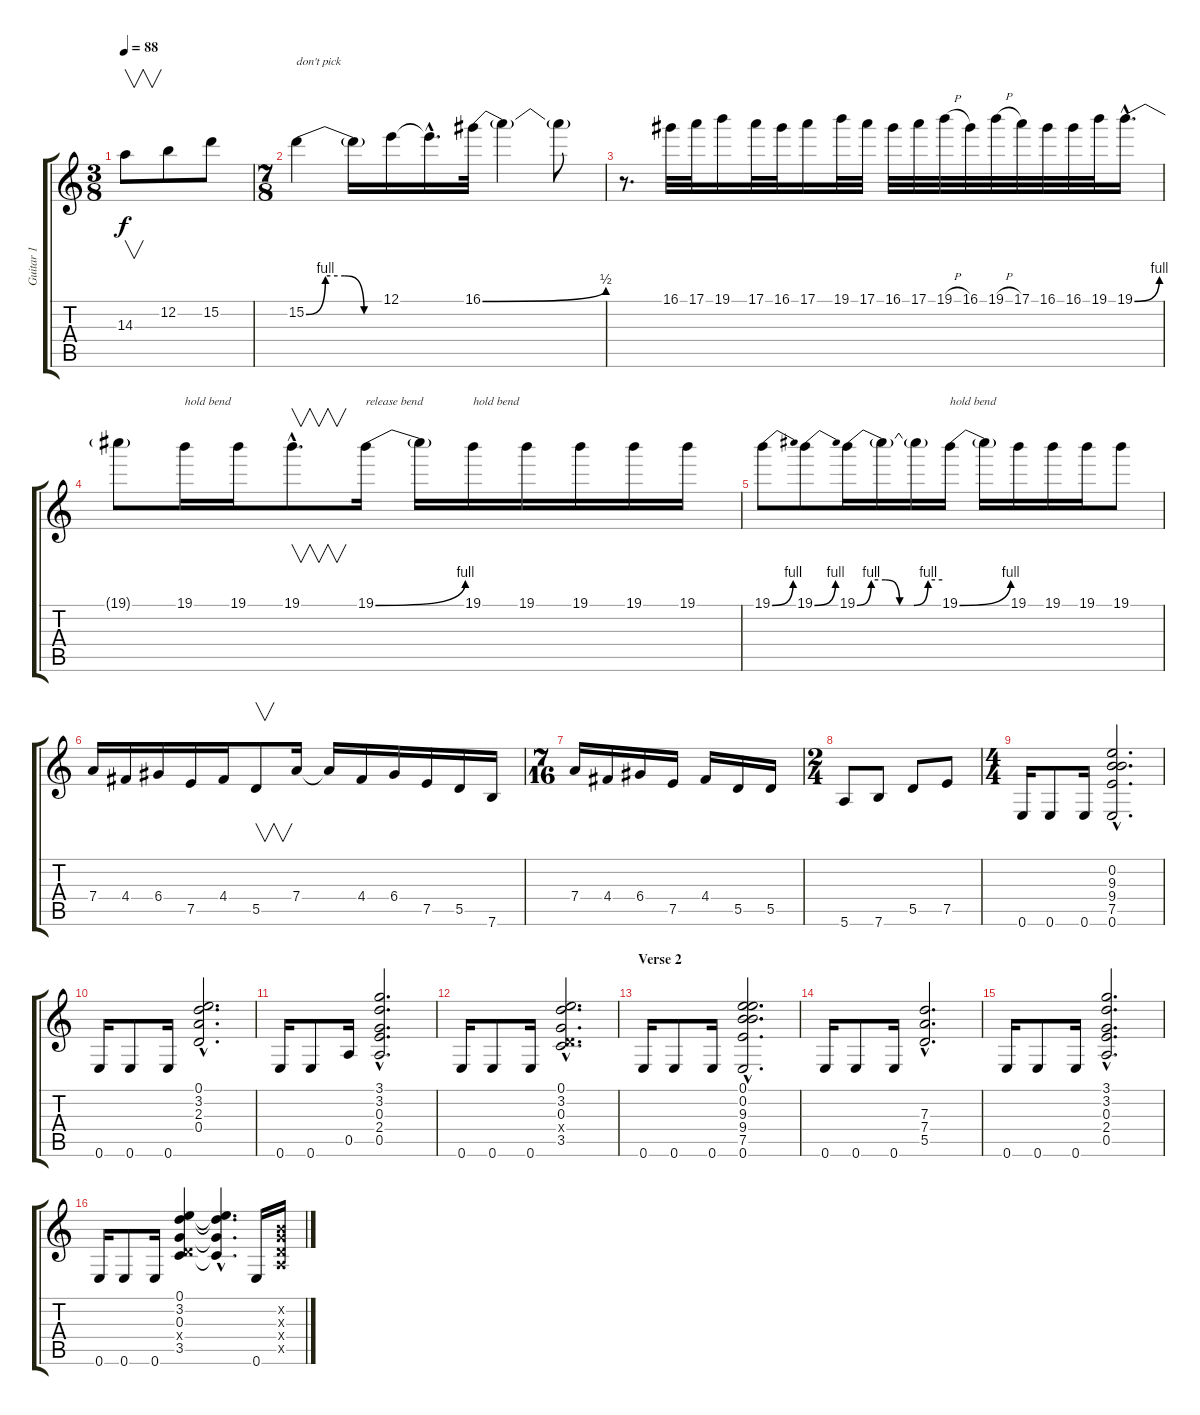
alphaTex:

\track ("Guitar 1" "Guitar 1") {instrument overdrivenguitar}
\staff {score tabs}
\tuning (E4 B3 G3 D3 A2 E2) {hide}
\ts (3 8)
\tempo 88
\clef g2
\ks c
14.3.8{v dy f} 12.2.8 15.2.8 |
\ts (7 8)
15.2{be (custom 0 0 15 4 30 4 45 0 60 0)}.4{txt "don't pick"} 15.2{t}.16 12.1.16 12.1{hac t}.16{d} 16.1{be (bend 0 0 60 2)}.32 16.1{t}.4 16.1{t}.8 |
r.8{d} 16.1.32 17.1.32 19.1.16 17.1.32 16.1.32 17.1.16 19.1.32 17.1.32 16.1.32 17.1.32 19.1{h}.32 16.1.32 19.1{h}.32 17.1.32 16.1.32 16.1.32 19.1.32 19.1{be (bend 0 0 60 4) hac}.16{d} |
19.1{t}.8 19.1.16{txt "hold bend"} 19.1.16 19.1{hac}.8{v d} 19.1{be (bend 0 0 60 4)}.16{txt "release bend"} 19.1{t}.16 19.1.16{txt "hold bend"} 19.1.16 19.1.16 19.1.16 19.1.16 |
19.1{be (bend 0 0 60 4)}.8 19.1{be (bend 0 0 60 4)}.8 19.1{be (custom 0 0 10 4 20 4 30 0 40 0 50 4 60 4)}.16 19.1{t}.16 19.1{t}.16 19.1{be (bend 0 0 60 4)}.16{txt "hold bend"} 19.1{t}.16 19.1.16 19.1.16 19.1.16 19.1.8 |
7.4.16 4.4.16 6.4.16 7.5.16 4.4.16 5.5.8{v} 7.4.16 7.4{t}.16 4.4.16 6.4.16 7.5.16 5.5.16 7.6.16 |
\ts (7 16)
7.4.16 4.4.16 6.4.16 7.5.16 4.4.16 5.5.16 5.5.16 |
\ts (2 4)
5.6.8 7.6.8 5.5.8 7.5.8 |
\ts (4 4)
0.6.16 0.6.8 0.6.16 (0.2{hac} 9.3{hac} 9.4{hac} 7.5{hac} 0.6{hac}).2{d} |
0.6.16 0.6.8 0.6.16 (0.1{hac} 3.2{hac} 2.3{hac} 0.4{hac}).2{d} |
0.6.16 0.6.8 0.5.16 (3.1{hac} 3.2{hac} 0.3{hac} 2.4{hac} 0.5{hac}).2{d} |
0.6.16 0.6.8 0.6.16 (0.1{hac} 3.2{hac} 0.3{hac} 0.4{hac x} 3.5{hac}).2{d} |
\section ("" "Verse 2")
0.6.16 0.6.8 0.6.16 (0.1{hac} 0.2{hac} 9.3{hac} 9.4{hac} 7.5{hac} 0.6{hac}).2{d} |
0.6.16 0.6.8 0.6.16 (7.3{hac} 7.4{hac} 5.5{hac}).2{d} |
0.6.16 0.6.8 0.6.16 (3.1{hac} 3.2{hac} 0.3{hac} 2.4{hac} 0.5{hac}).2{d} |
0.6.16 0.6.8 0.6.16 (0.1 3.2 0.3 0.4{x} 3.5).4 (0.1{hac t} 3.2{hac t} 0.3{hac t} 3.5{hac t}).4{d} 0.6.16 (0.2{x} 0.3{x} 0.4{x} 0.5{x}).16
